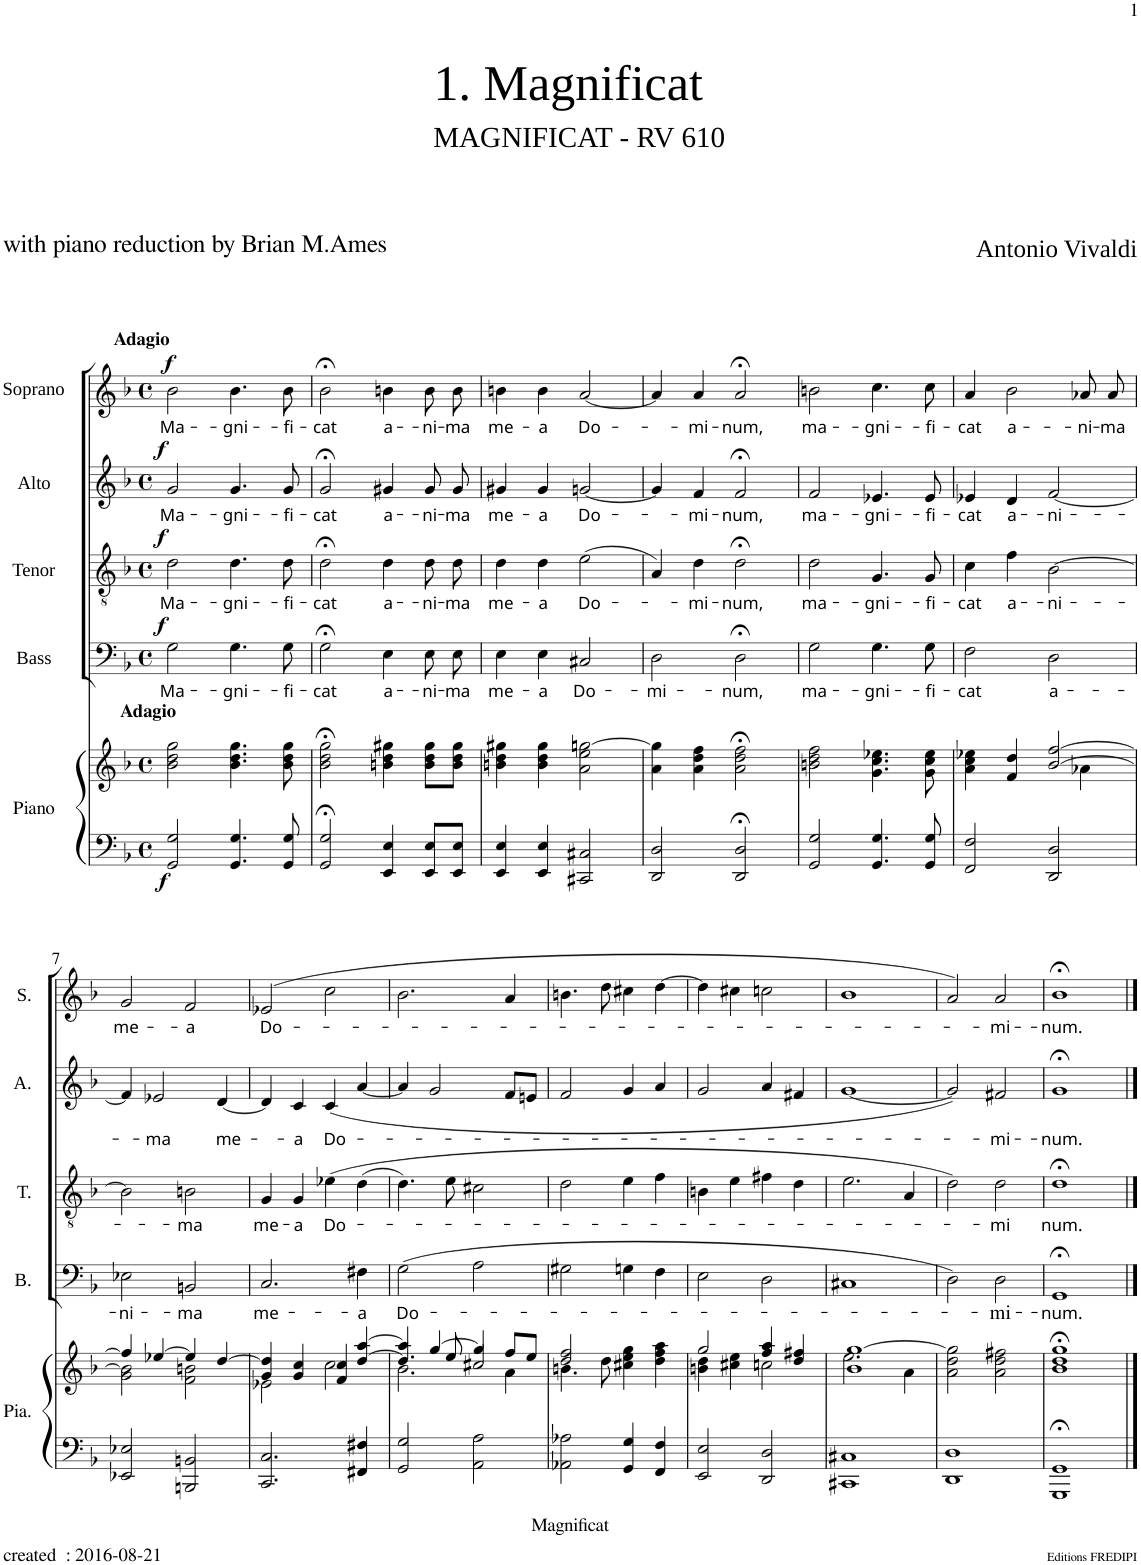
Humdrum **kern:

**kern	**kern	**dynam	**kern	**text	**dynam	**kern	**text	**dynam	**kern	**text	**dynam	**kern	**text	**dynam
*part5	*part5	*part5	*part4	*part4	*part4	*part3	*part3	*part3	*part2	*part2	*part2	*part1	*part1	*part1
*staff6	*staff5	*staff5/6	*staff4	*staff4	*staff4	*staff3	*staff3	*staff3	*staff2	*staff2	*staff2	*staff1	*staff1	*staff1
*I"Piano	*	*	*I"Bass	*	*	*I"Tenor	*	*	*I"Alto	*	*	*I"Soprano	*	*
*I'Pia.	*	*	*I'B.	*	*	*I'T.	*	*	*I'A.	*	*	*I'S.	*	*
*clefF4	*clefG2	*	*clefF4	*	*	*clefGv2	*	*	*clefG2	*	*	*clefG2	*	*
*	*	*	*	*	*	*	*	*	*ITrd5c9	*	*	*	*	*
*k[b-]	*k[b-]	*	*k[b-]	*	*	*k[b-]	*	*	*k[b-]	*	*	*k[b-]	*	*
*M4/4	*M4/4	*	*M4/4	*	*	*M4/4	*	*	*M4/4	*	*	*M4/4	*	*
*met(c)	*met(c)	*	*met(c)	*	*	*met(c)	*	*	*met(c)	*	*	*met(c)	*	*
=1	=1	=1	=1	=1	=1	=1	=1	=1	=1	=1	=1	=1	=1	=1
!	!	!	!	!	!	!	!	!	!	!	!	!LO:TX:a:B:t=Adagio	!	!
!	!LO:TX:a:B:t=Adagio	!	!	!	!	!	!	!	!	!	!	!	!	!
!	!	!LO:DY:b=2	!	!LO:LY:b	!LO:DY:a	!	!LO:LY:b	!LO:DY:a	!	!LO:LY:b	!LO:DY:a	!	!LO:LY:b	!LO:DY:a
2GG/ 2G/	2b-\ 2dd\ 2gg\	f	2G\	Ma-	f	2d\	Ma-	f	2g/	Ma-	f	2b-\	Ma-	f
!	!	!	!	!LO:LY:b	!	!	!LO:LY:b	!	!	!LO:LY:b	!	!	!LO:LY:b	!
4.GG/ 4.G/	4.b-\ 4.dd\ 4.gg\	.	4.G\	-gni-	.	4.d\	-gni-	.	4.g/	-gni-	.	4.b-\	-gni-	.
!	!	!	!	!LO:LY:b	!	!	!LO:LY:b	!	!	!LO:LY:b	!	!	!LO:LY:b	!
8GG/ 8G/	8b-\ 8dd\ 8gg\	.	8G\	-fi-	.	8d\	-fi-	.	8g/	-fi-	.	8b-\	-fi-	.
=2	=2	=2	=2	=2	=2	=2	=2	=2	=2	=2	=2	=2	=2	=2
!	!	!	!	!LO:LY:b	!	!	!LO:LY:b	!	!	!LO:LY:b	!	!	!LO:LY:b	!
2GG/;< 2G/;<	2b-\;< 2dd\;< 2gg\;<	.	2G;<\	-cat	.	2d;<\	-cat	.	2g;</	-cat	.	2b-;<\	-cat	.
!	!	!	!	!LO:LY:b	!	!	!LO:LY:b	!	!	!LO:LY:b	!	!	!LO:LY:b	!
4EE/ 4E/	4bn\ 4dd\ 4gg#X\	.	4E\	a-	.	4d\	a-	.	4g#X/	a-	.	4bn\	a-	.
!	!	!	!	!LO:LY:b	!	!	!LO:LY:b	!	!	!LO:LY:b	!	!	!LO:LY:b	!
8EE/ 8E/L	8b\ 8dd\ 8gg#\L	.	8E\L	-ni-	.	8d\L	-ni-	.	8g#/	-ni-	.	8b\L	-ni-	.
!	!	!	!	!LO:LY:b	!	!	!LO:LY:b	!	!	!LO:LY:b	!	!	!LO:LY:b	!
8EE/ 8E/J	8b\ 8dd\ 8gg#\J	.	8E\J	-ma	.	8d\J	-ma	.	8g#/	-ma	.	8b\J	-ma	.
=3	=3	=3	=3	=3	=3	=3	=3	=3	=3	=3	=3	=3	=3	=3
!	!	!	!	!LO:LY:b	!	!	!LO:LY:b	!	!	!LO:LY:b	!	!	!LO:LY:b	!
4EE/ 4E/	4bn\ 4dd\ 4gg#X\	.	4E\	me-	.	4d\	me-	.	4g#X/	me-	.	4bn\	me-	.
!	!	!	!	!LO:LY:b	!	!	!LO:LY:b	!	!	!LO:LY:b	!	!	!LO:LY:b	!
4EE/ 4E/	4b\ 4dd\ 4gg#\	.	4E\	-a	.	4d\	-a	.	4g#/	-a	.	4b\	-a	.
!	!	!	!	!LO:LY:b	!	!	!LO:LY:b	!	!	!LO:LY:b	!	!	!LO:LY:b	!
2CC#X/ 2C#X/	2a\ 2ee\ [2ggn\	.	2C#X/	Do-	.	(2e\	-Do-	.	[2gn/	Do-	.	[2a/	Do-	.
=4	=4	=4	=4	=4	=4	=4	=4	=4	=4	=4	=4	=4	=4	=4
!	!	!	!	!LO:LY:b	!	!	!	!	!	!	!	!	!	!
2DD/ 2D/	4a\ 4gg\]	.	2D\	-mi-	.	4A/)	.	.	4g/]	.	.	4a/]	.	.
!	!	!	!	!	!	!	!LO:LY:b	!	!	!LO:LY:b	!	!	!LO:LY:b	!
.	4a\ 4dd\ 4ff\	.	.	.	.	4d\	-mi-	.	4f/	-mi-	.	4a/	-mi-	.
!	!	!	!	!LO:LY:b	!	!	!LO:LY:b	!	!	!LO:LY:b	!	!	!LO:LY:b	!
2DD/;< 2D/;<	2a\;< 2dd\;< 2ff\;<	.	2D;<\	-num,	.	2d;<\	-num,	.	2f;</	-num,	.	2a;</	-num,	.
=5	=5	=5	=5	=5	=5	=5	=5	=5	=5	=5	=5	=5	=5	=5
!	!	!	!	!LO:LY:b	!	!	!LO:LY:b	!	!	!LO:LY:b	!	!	!LO:LY:b	!
2GG/ 2G/	2bn\ 2dd\ 2ff\	.	2G\	ma-	.	2d\	ma-	.	2f/	ma-	.	2bn\	ma-	.
!	!	!	!	!LO:LY:b	!	!	!LO:LY:b	!	!	!LO:LY:b	!	!	!LO:LY:b	!
4.GG/ 4.G/	4.g\ 4.cc\ 4.ee-X\	.	4.G\	-gni-	.	4.G/	-gni-	.	4.e-X/	-gni-	.	4.cc\	-gni-	.
!	!	!	!	!LO:LY:b	!	!	!LO:LY:b	!	!	!LO:LY:b	!	!	!LO:LY:b	!
8GG/ 8G/	8g\ 8cc\ 8ee-\	.	8G\	-fi-	.	8G/	-fi-	.	8e-/	-fi-	.	8cc\	-fi-	.
=6	=6	=6	=6	=6	=6	=6	=6	=6	=6	=6	=6	=6	=6	=6
*	*^	*	*	*	*	*	*	*	*	*	*	*	*	*
!	!	!	!	!	!LO:LY:b	!	!	!LO:LY:b	!	!	!LO:LY:b	!	!	!LO:LY:b	!
2FF/ 2F/	4a\ 4cc\ 4ee-X\	2ryy	.	2F\	-cat	.	4c\	-cat	.	4e-X/	-cat	.	4a/	-cat	.
!	!	!	!	!	!	!	!	!LO:LY:b	!	!	!LO:LY:b	!	!	!LO:LY:b	!
.	4f/ 4dd/	.	.	.	.	.	4f\	a-	.	4d/	a-	.	2b-\	a-	.
!	!	!	!	!	!LO:LY:b	!	!	!LO:LY:b	!	!	!LO:LY:b	!	!	!	!
2DD/ 2D/	[2b-/ [2ff/	4ryy	.	2D\	a-	.	[2B-\	-ni-	.	[2f/	-ni-	.	.	.	.
!	!	!	!	!	!	!	!	!	!	!	!	!	!	!LO:LY:b	!
.	.	4a-X\	.	.	.	.	.	.	.	.	.	.	8a-X/L	-ni-	.
!	!	!	!	!	!	!	!	!	!	!	!	!	!	!LO:LY:b	!
.	.	.	.	.	.	.	.	.	.	.	.	.	8a-/J	-ma	.
!!LO:LB:g=z
=7	=7	=7	=7	=7	=7	=7	=7	=7	=7	=7	=7	=7	=7	=7	=7
!	!	!	!	!	!LO:LY:b	!	!	!	!	!	!	!	!	!LO:LY:b	!
2EE-X/ 2E-X/	4ff/]	2g\ 2b-\]	.	2E-X\	-ni-	.	2B-\]	.	.	4f/]	.	.	2g/	me-	.
!	!	!	!	!	!	!	!	!	!	!	!LO:LY:b	!	!	!	!
.	[4ee-X/	.	.	.	.	.	.	.	.	2e-X/	-ma	.	.	.	.
!	!	!	!	!	!LO:LY:b	!	!	!LO:LY:b	!	!	!	!	!	!LO:LY:b	!
2BBBn/ 2BBn/	4ee-/]	2f\ 2bn\	.	2BBn/	-ma	.	2Bn\	-ma	.	.	.	.	2f/	-a	.
!	!	!	!	!	!	!	!	!	!	!	!LO:LY:b	!	!	!	!
.	[4dd/	.	.	.	.	.	.	.	.	[4d/	me-	.	.	.	.
=8	=8	=8	=8	=8	=8	=8	=8	=8	=8	=8	=8	=8	=8	=8	=8
*	*	*^	*	*	*	*	*	*	*	*	*	*	*	*	*
!	!	!	!	!	!	!LO:LY:b	!	!	!LO:LY:b	!	!	!	!	!	!LO:LY:b	!
2.CC/ 2.C/	4g/ 4dd/]	2e-X\	2.ryy	.	2.C/	me-	.	4G/	me-	.	4d/]	.	.	(2e-X/	Do-	.
!	!	!	!	!	!	!	!	!	!LO:LY:b	!	!	!LO:LY:b	!	!	!	!
.	4g/ 4cc/	.	.	.	.	.	.	4G/	-a	.	4c/	-a	.	.	.	.
!	!	!	!	!	!	!	!	!	!LO:LY:b	!	!	!LO:LY:b	!	!	!	!
.	4f/ 4cc/	2cc\	.	.	.	.	.	(4e-X\	Do-	.	(4c/	Do-	.	2cc\	.	.
!	!	!	!	!	!	!LO:LY:b	!	!	!	!	!	!	!	!	!	!
4FF#X/ 4F#X/	[4aa/	.	[4dd/	.	4F#X\	-a	.	(4d\	.	.	[4a/	.	.	.	.	.
=9	=9	=9	=9	=9	=9	=9	=9	=9	=9	=9	=9	=9	=9	=9	=9	=9
!	!	!	!	!	!	!LO:LY:b	!	!	!	!	!	!	!	!	!	!
2GG/ 2G/	4aa/]	2.b-\	4.dd/]	.	(2G\	Do-	.	4.d\)	.	.	4a/]	.	.	2.b-\	.	.
.	[4gg/	.	.	.	.	.	.	.	.	.	2g/	.	.	.	.	.
.	.	.	8ee/	.	.	.	.	8e\	.	.	.	.	.	.	.	.
2AA\ 2A\	4gg/]	.	2cc#X/	.	2A\	.	.	2c#X\	.	.	.	.	.	.	.	.
.	8ff/L	4a\	.	.	.	.	.	.	.	.	8f/L	.	.	4a/	.	.
.	8ee/J	.	.	.	.	.	.	.	.	.	8en/J	.	.	.	.	.
*	*	*v	*v	*	*	*	*	*	*	*	*	*	*	*	*	*
=10	=10	=10	=10	=10	=10	=10	=10	=10	=10	=10	=10	=10	=10	=10	=10
2AA-X\ 2A-X\	2dd/ 2ff/	4.bn\	.	2G#X\	.	.	2d\	.	.	2f/	.	.	4.bn\	.	.
.	.	8dd\	.	.	.	.	.	.	.	.	.	.	8dd\	.	.
4GG/ 4G/	4cc#X\ 4ee\ 4gg\	2ryy	.	4Gn\	.	.	4e\	.	.	4g/	.	.	4cc#X\	.	.
4FF/ 4F/	4dd\ 4ff\ 4aa\	.	.	4F\	.	.	4f\	.	.	4a/	.	.	[4dd\	.	.
=11	=11	=11	=11	=11	=11	=11	=11	=11	=11	=11	=11	=11	=11	=11	=11
2EE/ 2E/	2gg/	4bn\ 4dd\	.	2E\	.	.	4Bn\	.	.	2g/	.	.	4dd\]	.	.
.	.	4cc#X\ 4ee\	.	.	.	.	4e\	.	.	.	.	.	4cc#X\	.	.
2DD/ 2D/	4ff/ 4aa/	2ccn\	.	2D\	.	.	4f#X\	.	.	4a/	.	.	2ccn\	.	.
.	4dd/ 4ff#X/	.	.	.	.	.	4d\	.	.	4f#X/	.	.	.	.	.
=12	=12	=12	=12	=12	=12	=12	=12	=12	=12	=12	=12	=12	=12	=12	=12
*	*	*^	*	*	*	*	*	*	*	*	*	*	*	*	*
1CC#X 1C#X	[1gg	2.ee\	1b-	.	1C#X	.	.	2.e\	.	.	[1g	.	.	1b-	.	.
.	.	4a\	.	.	.	.	.	4A/	.	.	.	.	.	.	.	.
*	*v	*v	*v	*	*	*	*	*	*	*	*	*	*	*	*	*
=13	=13	=13	=13	=13	=13	=13	=13	=13	=13	=13	=13	=13	=13	=13
1DD 1D	2a\ 2dd\ 2gg\]	.	2D\)	.	.	2d\)	.	.	2g/])	.	.	2a/)	.	.
!	!	!	!	!LO:LY:b	!	!	!LO:LY:b	!	!	!LO:LY:b	!	!	!LO:LY:b	!
.	2a\ 2dd\ 2ff#X\	.	2D\	-mi-	.	2d\	-mi	.	2f#X/	-mi-	.	2a/	-mi-	.
=14	=14	=14	=14	=14	=14	=14	=14	=14	=14	=14	=14	=14	=14	=14
!	!	!	!	!LO:LY:b	!	!	!LO:LY:b	!	!	!LO:LY:b	!	!	!LO:LY:b	!
1GGG;< 1GG;<	1b-;< 1dd;< 1gg;<	.	1GG;<	-num.	.	1d;<	-num.	.	1g;<	-num.	.	1b-;<	-num.	.
==	==	==	==	==	==	==	==	==	==	==	==	==	==	==
*-	*-	*-	*-	*-	*-	*-	*-	*-	*-	*-	*-	*-	*-	*-
